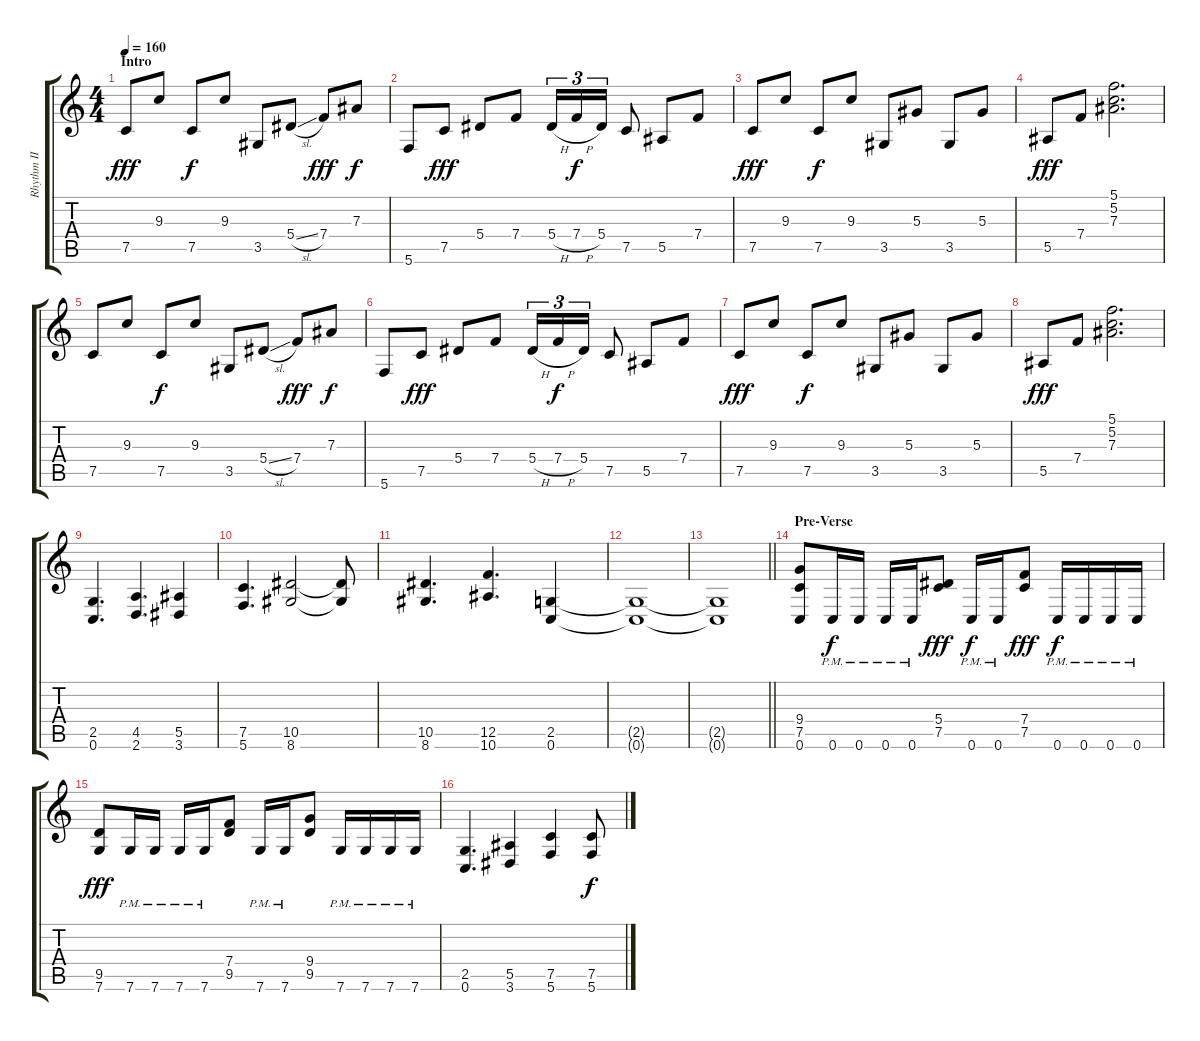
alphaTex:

\track ("Rhythm II" "Rhythm II") {instrument distortionguitar}
\staff {score tabs}
\tuning (C4 G3 Eb3 Bb2 F2 C2) {hide}
\ts (4 4)
\section ("" "Intro")
\tempo 160
\clef g2
\ks c
7.5.8{dy fff instrument distortionguitar} 9.3.8 7.5.8{dy f} 9.3.8 3.5.8 5.4{sl}.8 7.4.8{dy fff} 7.3.8{dy f} |
5.6.8 7.5.8{dy fff} 5.4.8 7.4.8 5.4{h}.16{tu (3 2)} 7.4{h}.16{tu (3 2) dy f} 5.4.16{tu (3 2)} 7.5.8 5.5.8 7.4.8 |
7.5.8{dy fff} 9.3.8 7.5.8{dy f} 9.3.8 3.5.8 5.3.8 3.5.8 5.3.8 |
5.5.8{dy fff} 7.4.8 (5.1 5.2 7.3).2{d} |
7.5.8 9.3.8 7.5.8{dy f} 9.3.8 3.5.8 5.4{sl}.8 7.4.8{dy fff} 7.3.8{dy f} |
5.6.8 7.5.8{dy fff} 5.4.8 7.4.8 5.4{h}.16{tu (3 2)} 7.4{h}.16{tu (3 2) dy f} 5.4.16{tu (3 2)} 7.5.8 5.5.8 7.4.8 |
7.5.8{dy fff} 9.3.8 7.5.8{dy f} 9.3.8 3.5.8 5.3.8 3.5.8 5.3.8 |
5.5.8{dy fff} 7.4.8 (5.1 5.2 7.3).2{d} |
(2.5 0.6).4{d} (4.5 2.6).4{d} (5.5 3.6).4 |
(7.5 5.6).4{d} (10.5 8.6).2 (10.5{t} 8.6{t}).8 |
(10.5 8.6).4{d} (12.5 10.6).4{d} (2.5 0.6).4 |
(2.5{t} 0.6{t}).1 |
\barLineRight lightlight
(2.5{t} 0.6{t}).1 |
\section ("" "Pre-Verse")
(9.4 7.5 0.6).8 0.6{pm}.16{dy f} 0.6{pm}.16 0.6{pm}.16 0.6{pm}.16 (5.4 7.5).8{dy fff} 0.6{pm}.16{dy f} 0.6{pm}.16 (7.4 7.5).8{dy fff} 0.6{pm}.16{dy f} 0.6{pm}.16 0.6{pm}.16 0.6{pm}.16 |
(9.5 7.6).8{dy fff} 7.6{pm}.16 7.6{pm}.16 7.6{pm}.16 7.6{pm}.16 (7.4 9.5).8 7.6{pm}.16 7.6{pm}.16 (9.4 9.5).8 7.6{pm}.16 7.6{pm}.16 7.6{pm}.16 7.6{pm}.16 |
(2.5 0.6).4{d} (5.5 3.6).4 (7.5 5.6).4 (7.5 5.6).8{dy f}
